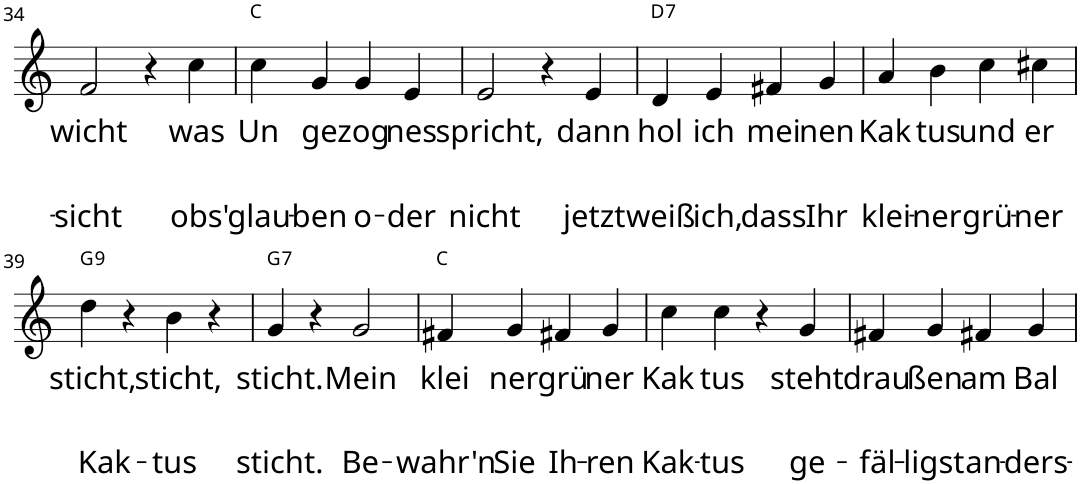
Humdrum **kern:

**kern	**text	**text	**text	**harte
*part1	*part1	*part1	*part1	*part1
*staff1	*staff1	*staff1	*staff1	*
*I"Piano	*	*	*	*
*I'Pno.	*	*	*	*
!!LO:PB:g=z
*clefG2	*	*	*	*
*k[]	*	*	*	*
*M4/4	*	*	*	*
=34	=34	=34	=34	=34
!	!LO:LY:b	!	!LO:LY:b	!
2f/	wicht	.	-sicht	.
4r	.	.	.	.
!	!LO:LY:b	!	!LO:LY:b	!
4cc\	was	.	obs'	.
=35	=35	=35	=35	=35
!	!LO:LY:b	!	!LO:LY:b	!
4cc\	Un	.	glau-	C:maj
!	!LO:LY:b	!	!LO:LY:b	!
4g/	ge	.	-ben	.
!	!LO:LY:b	!	!LO:LY:b	!
4g/	zog	.	o-	.
!	!LO:LY:b	!	!LO:LY:b	!
4e/	nes	.	-der	.
=36	=36	=36	=36	=36
!	!LO:LY:b	!	!LO:LY:b	!
2e/	spricht,	.	nicht	.
4r	.	.	.	.
!	!LO:LY:b	!	!LO:LY:b	!
4e/	dann	.	jetzt	.
=37	=37	=37	=37	=37
!	!LO:LY:b	!	!LO:LY:b	!LO:H:kt=7
4d/	hol	.	weiß	D:7
!	!LO:LY:b	!	!LO:LY:b	!
4e/	ich	.	ich,	.
!	!LO:LY:b	!	!LO:LY:b	!
4f#X/	mei	.	dass	.
!	!LO:LY:b	!	!LO:LY:b	!
4g/	nen	.	Ihr	.
=38	=38	=38	=38	=38
!	!LO:LY:b	!	!LO:LY:b	!
4a/	Kak	.	klei-	.
!	!LO:LY:b	!	!LO:LY:b	!
4b\	tus	.	-ner	.
!	!LO:LY:b	!	!LO:LY:b	!
4cc\	und	.	grü-	.
!	!LO:LY:b	!	!LO:LY:b	!
4cc#X\	er	.	-ner	.
!!LO:LB:g=z
=39	=39	=39	=39	=39
!	!LO:LY:b	!	!LO:LY:b	!LO:H:kt=9
4dd\	sticht,	.	Kak-	G:9
4r	.	.	.	.
!	!LO:LY:b	!	!LO:LY:b	!
4b\	sticht,	.	-tus	.
4r	.	.	.	.
=40	=40	=40	=40	=40
!	!LO:LY:b	!	!LO:LY:b	!LO:H:kt=7
4g/	sticht.	.	sticht.	G:7
4r	.	.	.	.
!	!LO:LY:b	!	!LO:LY:b	!
2g/	Mein	.	Be-	.
=41	=41	=41	=41	=41
!	!LO:LY:b	!	!LO:LY:b	!
4f#X/	klei	.	-wahr'n	C:maj
!	!LO:LY:b	!	!LO:LY:b	!
4g/	ner	.	Sie	.
!	!LO:LY:b	!	!LO:LY:b	!
4f#X/	grü	.	Ih-	.
!	!LO:LY:b	!	!LO:LY:b	!
4g/	ner	.	-ren	.
=42	=42	=42	=42	=42
!	!LO:LY:b	!	!LO:LY:b	!
4cc\	Kak	.	Kak-	.
!	!LO:LY:b	!	!LO:LY:b	!
4cc\	tus	.	-tus	.
4r	.	.	.	.
!	!LO:LY:b	!	!LO:LY:b	!
4g/	steht	.	ge-	.
=43	=43	=43	=43	=43
!	!LO:LY:b	!	!LO:LY:b	!
4f#X/	drau	.	-fäl-	.
!	!LO:LY:b	!	!LO:LY:b	!
4g/	ßen	.	-ligst	.
!	!LO:LY:b	!	!LO:LY:b	!
4f#X/	am	.	an-	.
!	!LO:LY:b	!	!LO:LY:b	!
4g/	Bal	.	-ders-	.
=	=	=	=	=
*-	*-	*-	*-	*-
